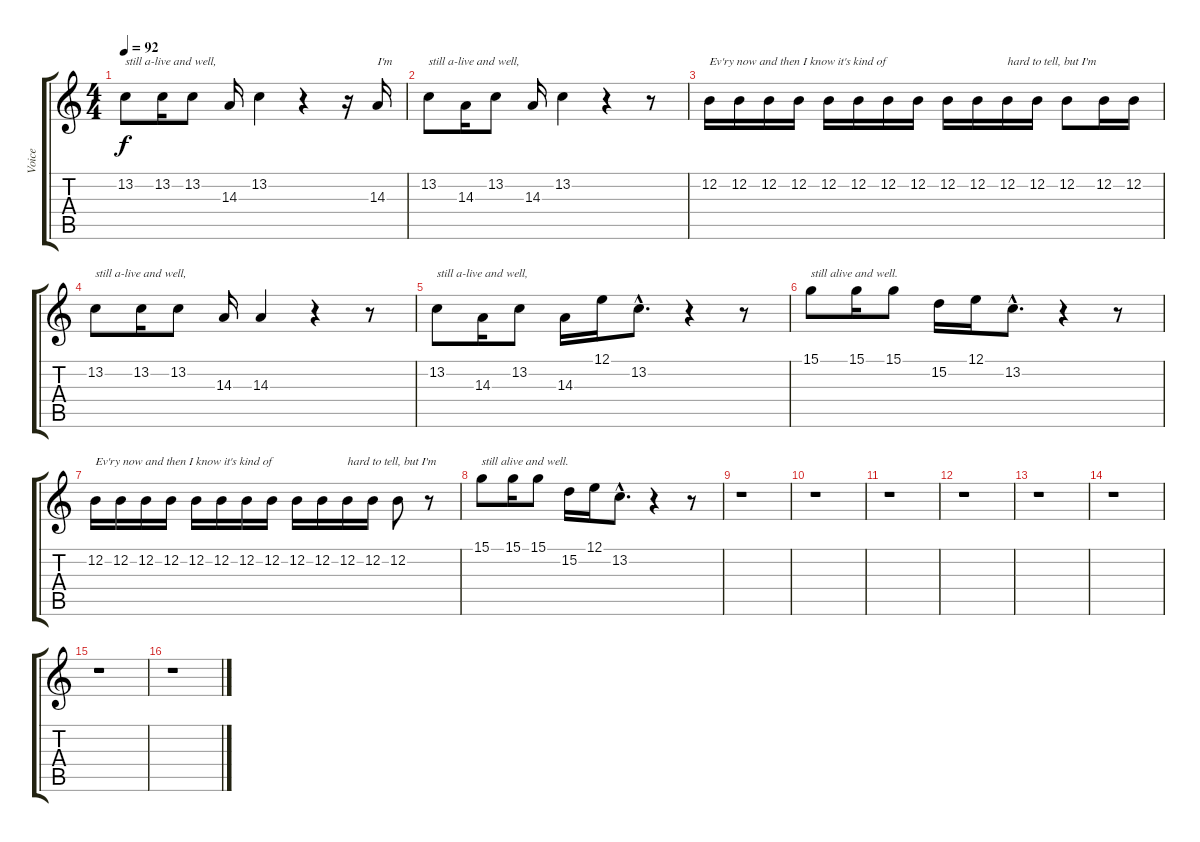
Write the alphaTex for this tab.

\track ("Voice" "Voice") {instrument lead3calliope}
\staff {score tabs}
\tuning (E4 B3 G3 D3 A2 E2) {hide}
\ts (4 4)
\tempo 92
\clef g2
\ks c
13.2.8{txt "still a-live and well," dy f} 13.2.16 13.2.8 14.3.16 13.2.4 r.4 r.16 14.3.16{txt "I'm"} |
13.2.8{txt "still a-live and well,"} 14.3.16 13.2.8 14.3.16 13.2.4 r.4 r.8 |
12.2.16{txt "Ev'ry now and then I know it's kind of"} 12.2.16 12.2.16 12.2.16 12.2.16 12.2.16 12.2.16 12.2.16 12.2.16 12.2.16 12.2.16{txt "hard to tell, but I'm"} 12.2.16 12.2.8 12.2.16 12.2.16 |
13.2.8{txt "still a-live and well,"} 13.2.16 13.2.8 14.3.16 14.3.4 r.4 r.8 |
13.2.8{txt "still a-live and well,"} 14.3.16 13.2.8 14.3.16 12.1.16 13.2{hac}.8{d} r.4 r.8 |
15.1.8{txt "still alive and well."} 15.1.16 15.1.8 15.2.16 12.1.16 13.2{hac}.8{d} r.4 r.8 |
12.2.16{txt "Ev'ry now and then I know it's kind of"} 12.2.16 12.2.16 12.2.16 12.2.16 12.2.16 12.2.16 12.2.16 12.2.16 12.2.16 12.2.16{txt "hard to tell, but I'm"} 12.2.16 12.2.8 r.8 |
15.1.8{txt "still alive and well."} 15.1.16 15.1.8 15.2.16 12.1.16 13.2{hac}.8{d} r.4 r.8 |
r.1 |
r.1 |
r.1 |
r.1 |
r.1 |
r.1 |
r.1 |
r.1
